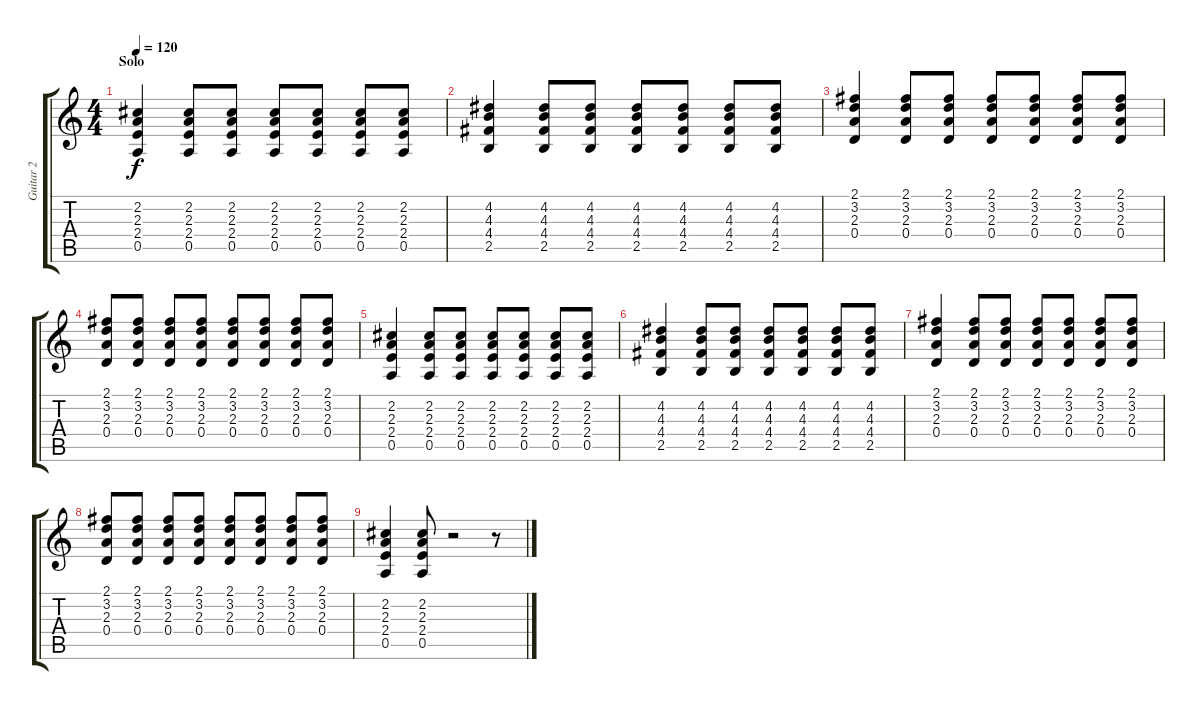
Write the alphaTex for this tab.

\track ("Guitar 2" "Guitar 2") {instrument overdrivenguitar}
\staff {score tabs}
\tuning (E4 B3 G3 D3 A2 E2) {hide}
\ts (4 4)
\section ("" "Solo")
\tempo 120
\clef g2
\ks c
(2.2 2.3 2.4 0.5).4{dy f} (2.2 2.3 2.4 0.5).8 (2.2 2.3 2.4 0.5).8 (2.2 2.3 2.4 0.5).8 (2.2 2.3 2.4 0.5).8 (2.2 2.3 2.4 0.5).8 (2.2 2.3 2.4 0.5).8 |
(4.2 4.3 4.4 2.5).4 (4.2 4.3 4.4 2.5).8 (4.2 4.3 4.4 2.5).8 (4.2 4.3 4.4 2.5).8 (4.2 4.3 4.4 2.5).8 (4.2 4.3 4.4 2.5).8 (4.2 4.3 4.4 2.5).8 |
(2.1 3.2 2.3 0.4).4 (2.1 3.2 2.3 0.4).8 (2.1 3.2 2.3 0.4).8 (2.1 3.2 2.3 0.4).8 (2.1 3.2 2.3 0.4).8 (2.1 3.2 2.3 0.4).8 (2.1 3.2 2.3 0.4).8 |
(2.1 3.2 2.3 0.4).8 (2.1 3.2 2.3 0.4).8 (2.1 3.2 2.3 0.4).8 (2.1 3.2 2.3 0.4).8 (2.1 3.2 2.3 0.4).8 (2.1 3.2 2.3 0.4).8 (2.1 3.2 2.3 0.4).8 (2.1 3.2 2.3 0.4).8 |
(2.2 2.3 2.4 0.5).4 (2.2 2.3 2.4 0.5).8 (2.2 2.3 2.4 0.5).8 (2.2 2.3 2.4 0.5).8 (2.2 2.3 2.4 0.5).8 (2.2 2.3 2.4 0.5).8 (2.2 2.3 2.4 0.5).8 |
(4.2 4.3 4.4 2.5).4 (4.2 4.3 4.4 2.5).8 (4.2 4.3 4.4 2.5).8 (4.2 4.3 4.4 2.5).8 (4.2 4.3 4.4 2.5).8 (4.2 4.3 4.4 2.5).8 (4.2 4.3 4.4 2.5).8 |
(2.1 3.2 2.3 0.4).4 (2.1 3.2 2.3 0.4).8 (2.1 3.2 2.3 0.4).8 (2.1 3.2 2.3 0.4).8 (2.1 3.2 2.3 0.4).8 (2.1 3.2 2.3 0.4).8 (2.1 3.2 2.3 0.4).8 |
(2.1 3.2 2.3 0.4).8 (2.1 3.2 2.3 0.4).8 (2.1 3.2 2.3 0.4).8 (2.1 3.2 2.3 0.4).8 (2.1 3.2 2.3 0.4).8 (2.1 3.2 2.3 0.4).8 (2.1 3.2 2.3 0.4).8 (2.1 3.2 2.3 0.4).8 |
(2.2 2.3 2.4 0.5).4 (2.2 2.3 2.4 0.5).8 r.2 r.8
